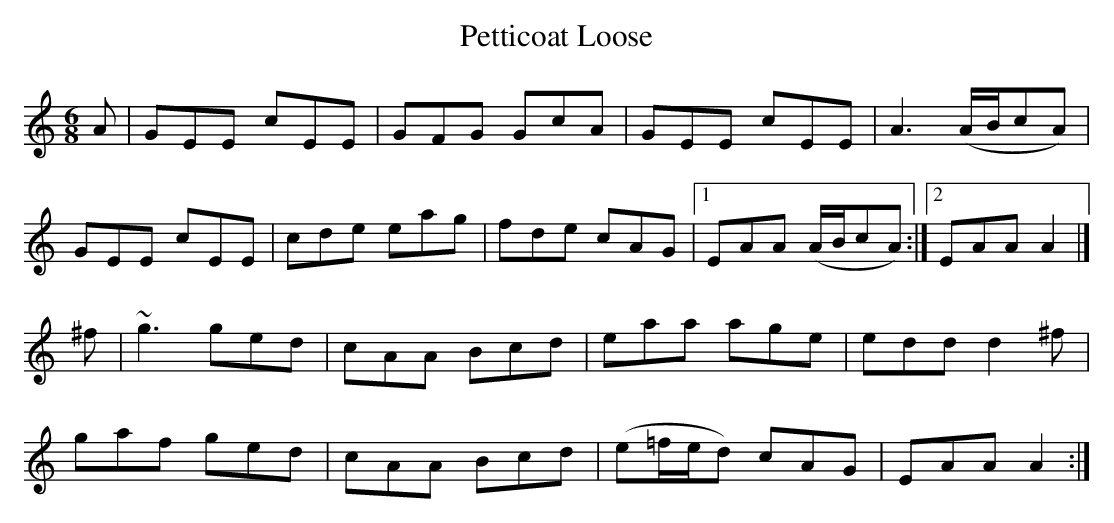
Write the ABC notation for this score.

X:1
T: Petticoat Loose
M: 6/8
L: 1/8
K: Am
A|GEE cEE|GFG GcA|GEE cEE|A3 (A/B/cA)|
GEE cEE|cde eag|fde cAG|1 EAA (A/B/cA):|2 EAA A2|]
^f|~g3 ged|cAA Bcd|eaa age|edd d2^f|
gaf ged|cAA Bcd|(e=f/e/d) cAG|EAA A2:|
